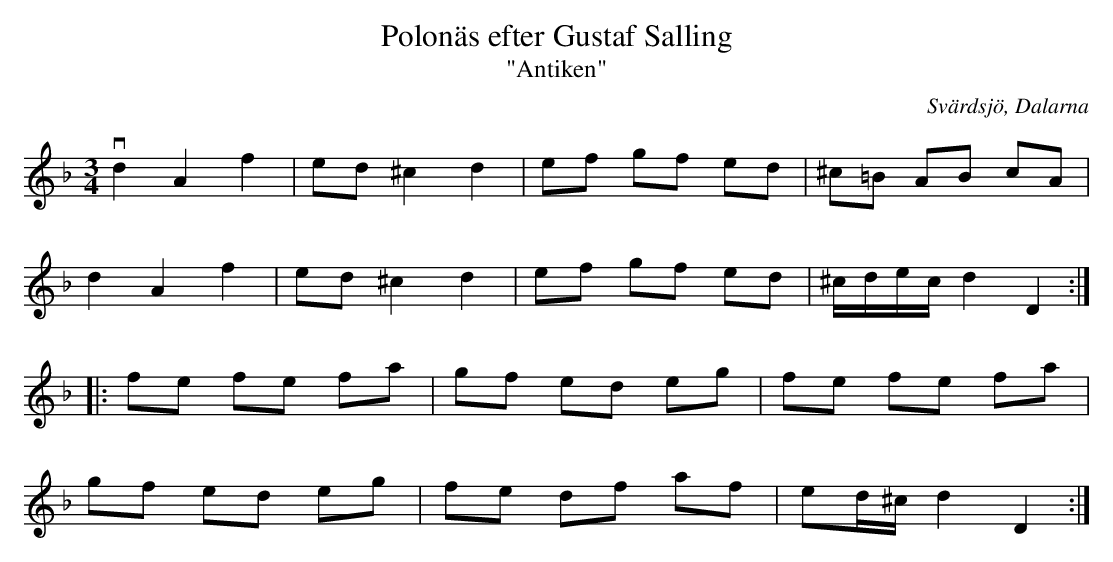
X:1
T:Polonäs efter Gustaf Salling
T:"Antiken"
O:Svärdsjö, Dalarna
M:3/4
L:1/8
K:Dm
V:1
vd2 A2 f2 | ed ^c2 d2 | ef gf ed | ^c=B AB cA |
d2 A2 f2 | ed ^c2 d2 | ef gf ed | ^c/d/e/c/ d2 D2 :|
|: fe fe fa | gf ed eg | fe fe fa |
gf ed eg | fe df af | ed/^c/ d2 D2 :|
